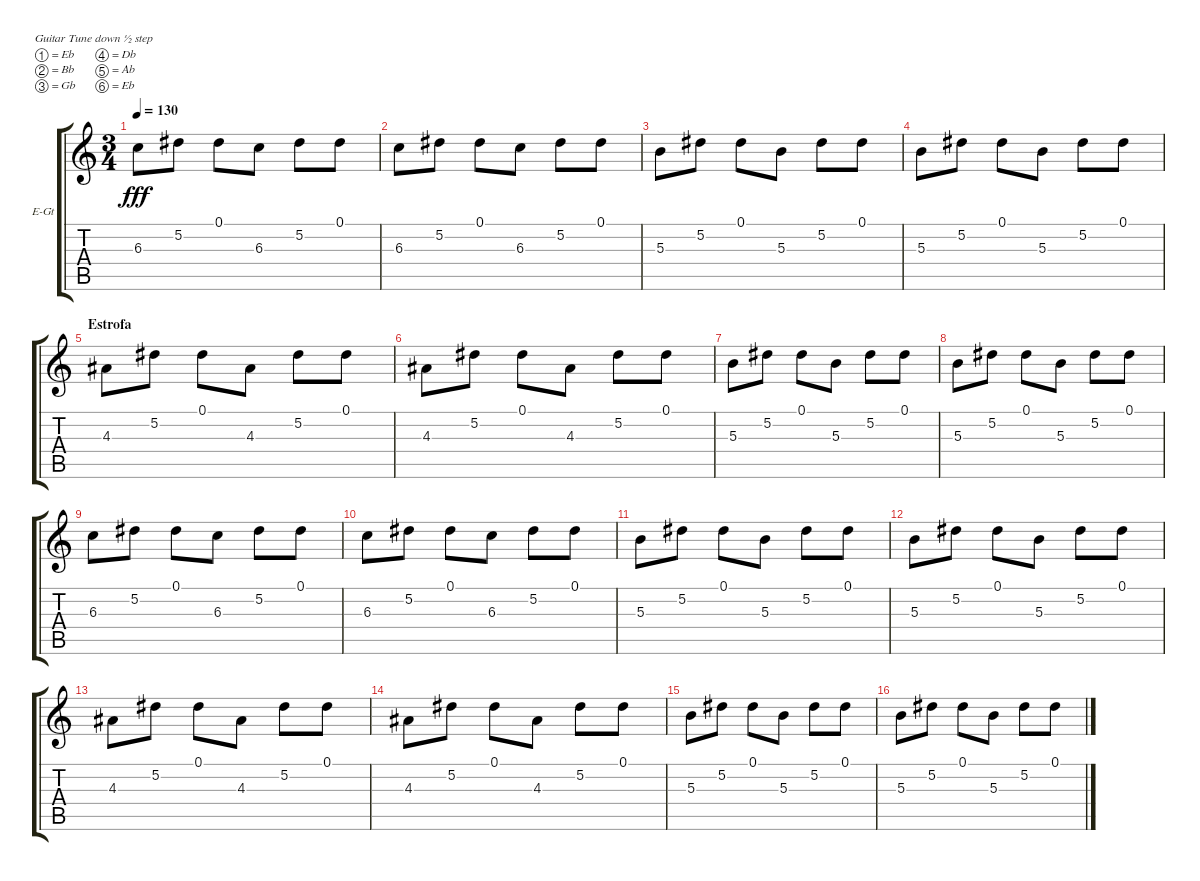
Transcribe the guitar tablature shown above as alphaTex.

\defaultSystemsLayout 4
\bracketExtendMode groupsimilarinstruments
\firstSystemTrackNameOrientation horizontal
\otherSystemsTrackNameOrientation horizontal
\track ("Electric Guitar (Clean)" "E-Gt") {instrument electricguitarclean}
\staff {score tabs}
\tuning (Eb4 Bb3 Gb3 Db3 Ab2 Eb2)
\ts (3 4)
\tempo 130
\clef g2
\ks c
6.3.8{dy fff} 5.2.8 0.1.8 6.3.8 5.2.8 0.1.8 |
6.3.8 5.2.8 0.1.8 6.3.8 5.2.8 0.1.8 |
5.3.8 5.2.8 0.1.8 5.3.8 5.2.8 0.1.8 |
5.3.8 5.2.8 0.1.8 5.3.8 5.2.8 0.1.8 |
\section ("" "Estrofa")
4.3.8 5.2.8 0.1.8 4.3.8 5.2.8 0.1.8 |
4.3.8 5.2.8 0.1.8 4.3.8 5.2.8 0.1.8 |
5.3.8 5.2.8 0.1.8 5.3.8 5.2.8 0.1.8 |
5.3.8 5.2.8 0.1.8 5.3.8 5.2.8 0.1.8 |
6.3.8 5.2.8 0.1.8 6.3.8 5.2.8 0.1.8 |
6.3.8 5.2.8 0.1.8 6.3.8 5.2.8 0.1.8 |
5.3.8 5.2.8 0.1.8 5.3.8 5.2.8 0.1.8 |
5.3.8 5.2.8 0.1.8 5.3.8 5.2.8 0.1.8 |
4.3.8 5.2.8 0.1.8 4.3.8 5.2.8 0.1.8 |
4.3.8 5.2.8 0.1.8 4.3.8 5.2.8 0.1.8 |
5.3.8 5.2.8 0.1.8 5.3.8 5.2.8 0.1.8 |
5.3.8 5.2.8 0.1.8 5.3.8 5.2.8 0.1.8
